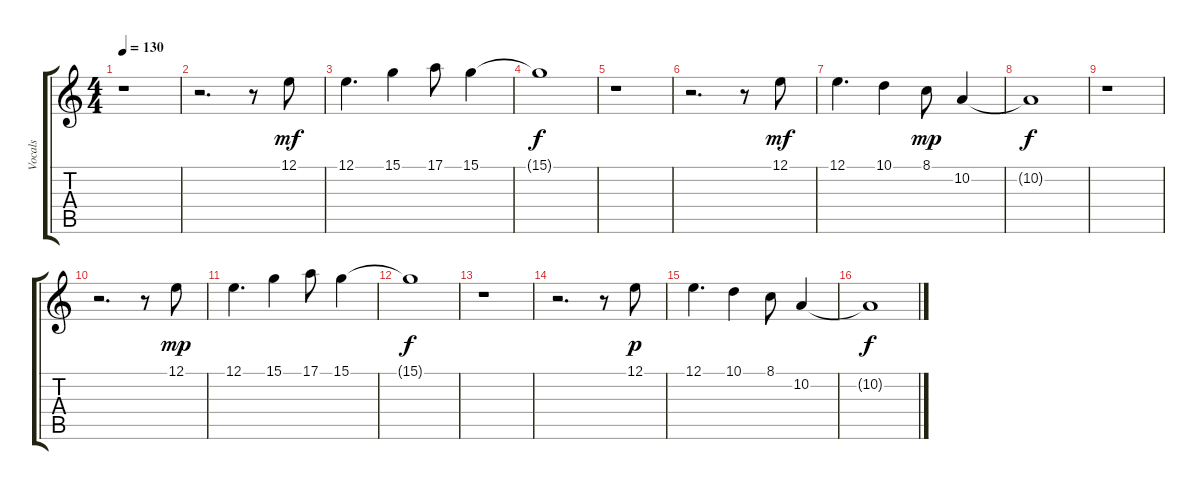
\track ("Vocals" "Vocals") {instrument kalimba}
\staff {score tabs}
\tuning (E4 B3 G3 D3 A2 E2) {hide}
\ts (4 4)
\tempo 130
\clef g2
\ks c
r.1{dy f} |
r.2{d} r.8 12.1.8{dy mf} |
12.1.4{d} 15.1.4 17.1.8 15.1.4 |
15.1{t}.1{dy f} |
r.1 |
r.2{d} r.8 12.1.8{dy mf} |
12.1.4{d} 10.1.4 8.1.8{dy mp} 10.2.4 |
10.2{t}.1{dy f} |
r.1 |
r.2{d} r.8 12.1.8{dy mp} |
12.1.4{d} 15.1.4 17.1.8 15.1.4 |
15.1{t}.1{dy f} |
r.1 |
r.2{d} r.8 12.1.8{dy p} |
12.1.4{d} 10.1.4 8.1.8 10.2.4 |
10.2{t}.1{dy f}
